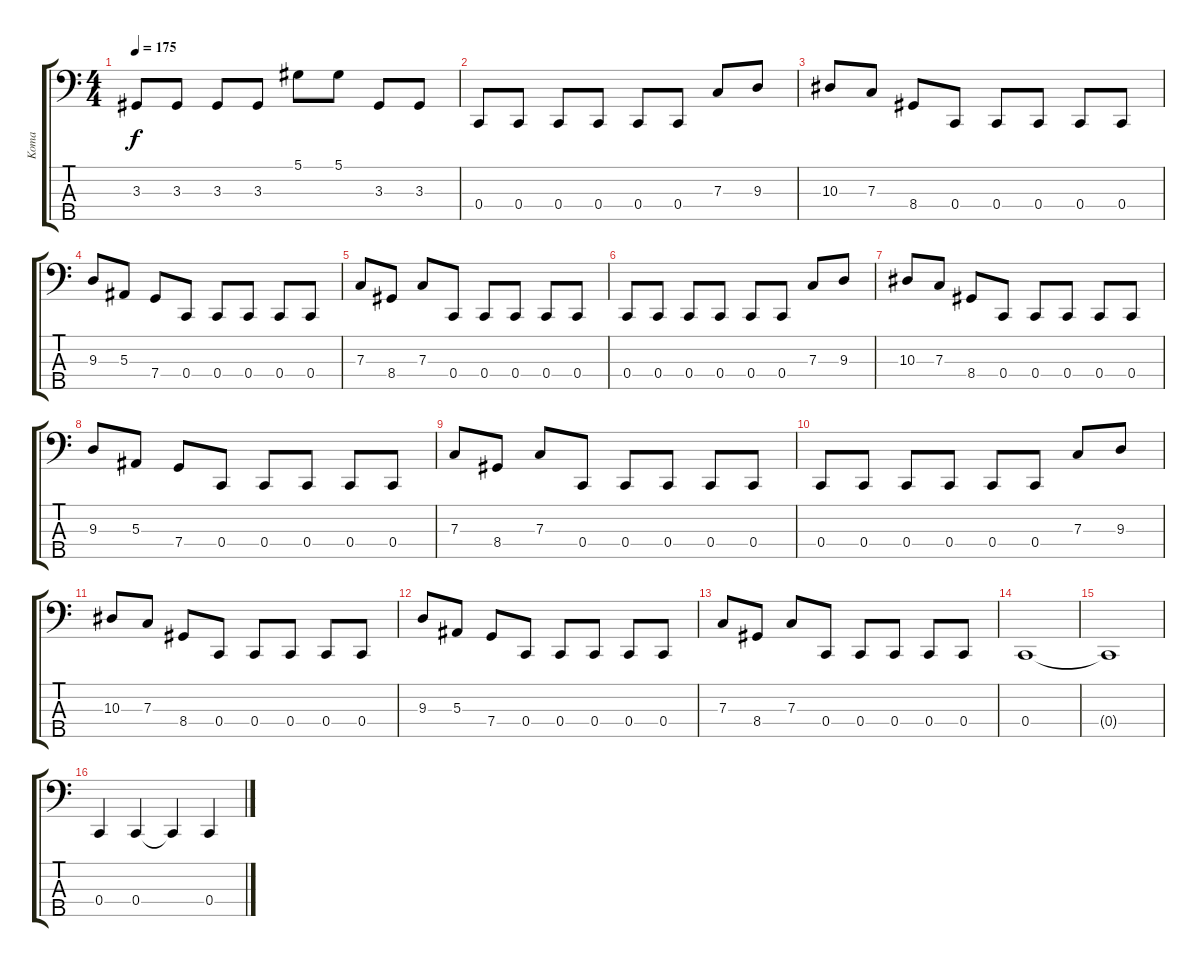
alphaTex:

\track ("Koma" "Koma") {instrument electricbasspick}
\staff {score tabs}
\tuning (Eb2 Bb1 F1 C1 G0) {hide}
\ts (4 4)
\tempo 175
\clef f4
\ks c
3.3.8{dy f} 3.3.8 3.3.8 3.3.8 5.1.8 5.1.8 3.3.8 3.3.8 |
0.4.8 0.4.8 0.4.8 0.4.8 0.4.8 0.4.8 7.3.8 9.3.8 |
10.3.8 7.3.8 8.4.8 0.4.8 0.4.8 0.4.8 0.4.8 0.4.8 |
9.3.8 5.3.8 7.4.8 0.4.8 0.4.8 0.4.8 0.4.8 0.4.8 |
7.3.8 8.4.8 7.3.8 0.4.8 0.4.8 0.4.8 0.4.8 0.4.8 |
0.4.8 0.4.8 0.4.8 0.4.8 0.4.8 0.4.8 7.3.8 9.3.8 |
10.3.8 7.3.8 8.4.8 0.4.8 0.4.8 0.4.8 0.4.8 0.4.8 |
9.3.8 5.3.8 7.4.8 0.4.8 0.4.8 0.4.8 0.4.8 0.4.8 |
7.3.8 8.4.8 7.3.8 0.4.8 0.4.8 0.4.8 0.4.8 0.4.8 |
0.4.8 0.4.8 0.4.8 0.4.8 0.4.8 0.4.8 7.3.8 9.3.8 |
10.3.8 7.3.8 8.4.8 0.4.8 0.4.8 0.4.8 0.4.8 0.4.8 |
9.3.8 5.3.8 7.4.8 0.4.8 0.4.8 0.4.8 0.4.8 0.4.8 |
7.3.8 8.4.8 7.3.8 0.4.8 0.4.8 0.4.8 0.4.8 0.4.8 |
0.4.1 |
0.4{t}.1 |
0.4.4 0.4.4 0.4{t}.4 0.4.4
